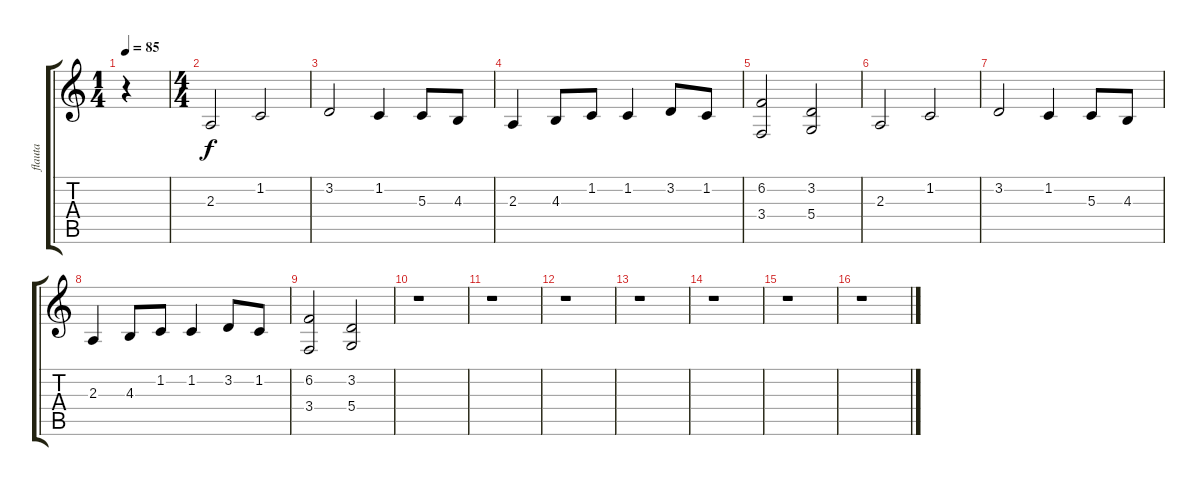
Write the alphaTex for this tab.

\track ("flauta" "flauta") {instrument clarinet}
\staff {score tabs}
\tuning (E4 B3 G3 D3 A2 E2) {hide}
\ts (1 4)
\tempo 85
\clef g2
\ks c
r.4{dy f instrument clarinet} |
\ts (4 4)
2.3.2 1.2.2 |
3.2.2 1.2.4 5.3.8 4.3.8 |
2.3.4 4.3.8 1.2.8 1.2.4 3.2.8 1.2.8 |
(6.2 3.4).2 (3.2 5.4).2 |
2.3.2 1.2.2 |
3.2.2 1.2.4 5.3.8 4.3.8 |
2.3.4 4.3.8 1.2.8 1.2.4 3.2.8 1.2.8 |
(6.2 3.4).2 (3.2 5.4).2 |
r.1 |
r.1 |
r.1 |
r.1 |
r.1 |
r.1 |
r.1
